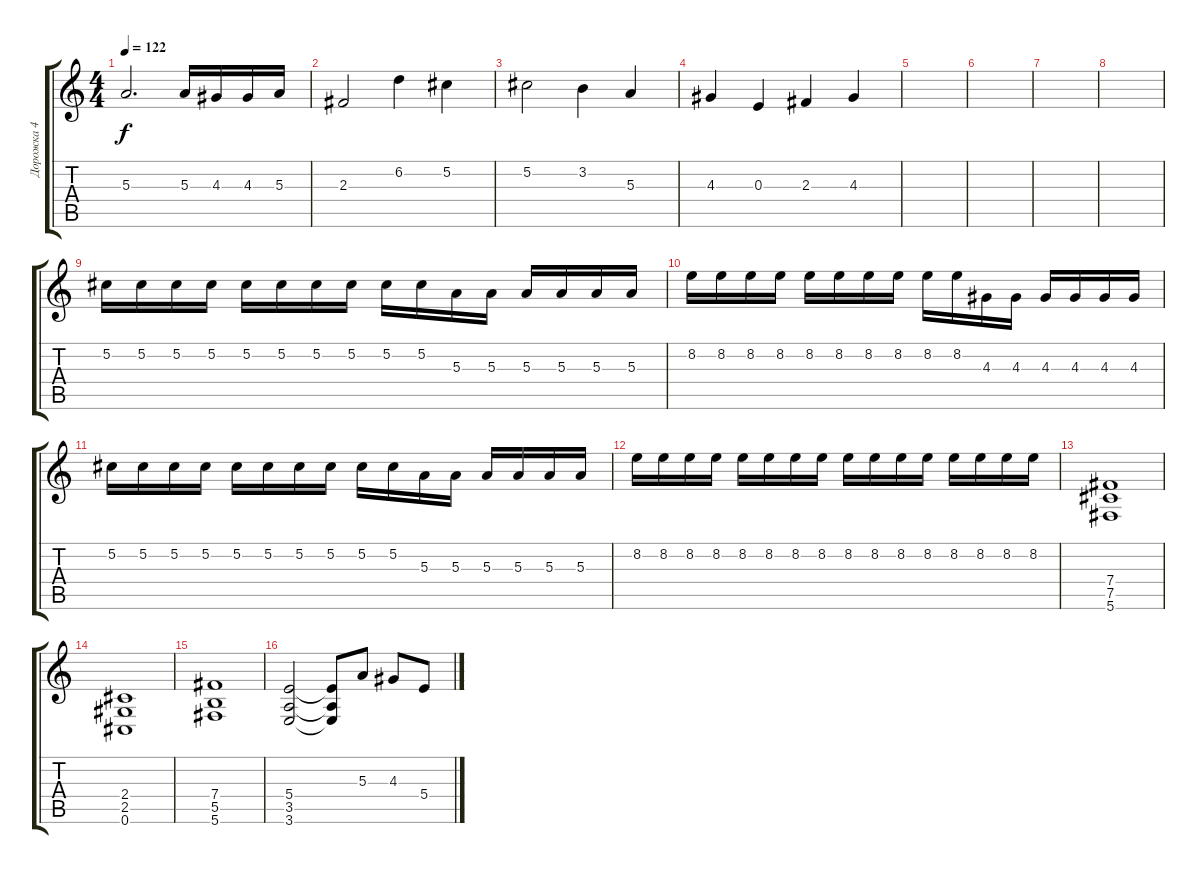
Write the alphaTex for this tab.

\track ("Дорожка 4" "Дорожка 4") {instrument distortionguitar}
\staff {score tabs}
\tuning (Db4 Ab3 E3 B2 Gb2 Db2) {hide}
\ts (4 4)
\tempo 122
\clef g2
\ks c
5.3.2{d dy f} 5.3.16 4.3.16 4.3.16 5.3.16 |
2.3.2 6.2.4 5.2.4 |
5.2.2 3.2.4 5.3.4 |
4.3.4 0.3.4 2.3.4 4.3.4 |
|
|
|
|
5.2.16 5.2.16 5.2.16 5.2.16 5.2.16 5.2.16 5.2.16 5.2.16 5.2.16 5.2.16 5.3.16 5.3.16 5.3.16 5.3.16 5.3.16 5.3.16 |
8.2.16 8.2.16 8.2.16 8.2.16 8.2.16 8.2.16 8.2.16 8.2.16 8.2.16 8.2.16 4.3.16 4.3.16 4.3.16 4.3.16 4.3.16 4.3.16 |
5.2.16 5.2.16 5.2.16 5.2.16 5.2.16 5.2.16 5.2.16 5.2.16 5.2.16 5.2.16 5.3.16 5.3.16 5.3.16 5.3.16 5.3.16 5.3.16 |
8.2.16 8.2.16 8.2.16 8.2.16 8.2.16 8.2.16 8.2.16 8.2.16 8.2.16 8.2.16 8.2.16 8.2.16 8.2.16 8.2.16 8.2.16 8.2.16 |
(7.4 7.5 5.6).1 |
(2.4 2.5 0.6).1 |
(7.4 5.5 5.6).1 |
(5.4 3.5 3.6).2 (5.4{t} 3.5{t} 3.6{t}).8 5.3.8 4.3.8 5.4.8
